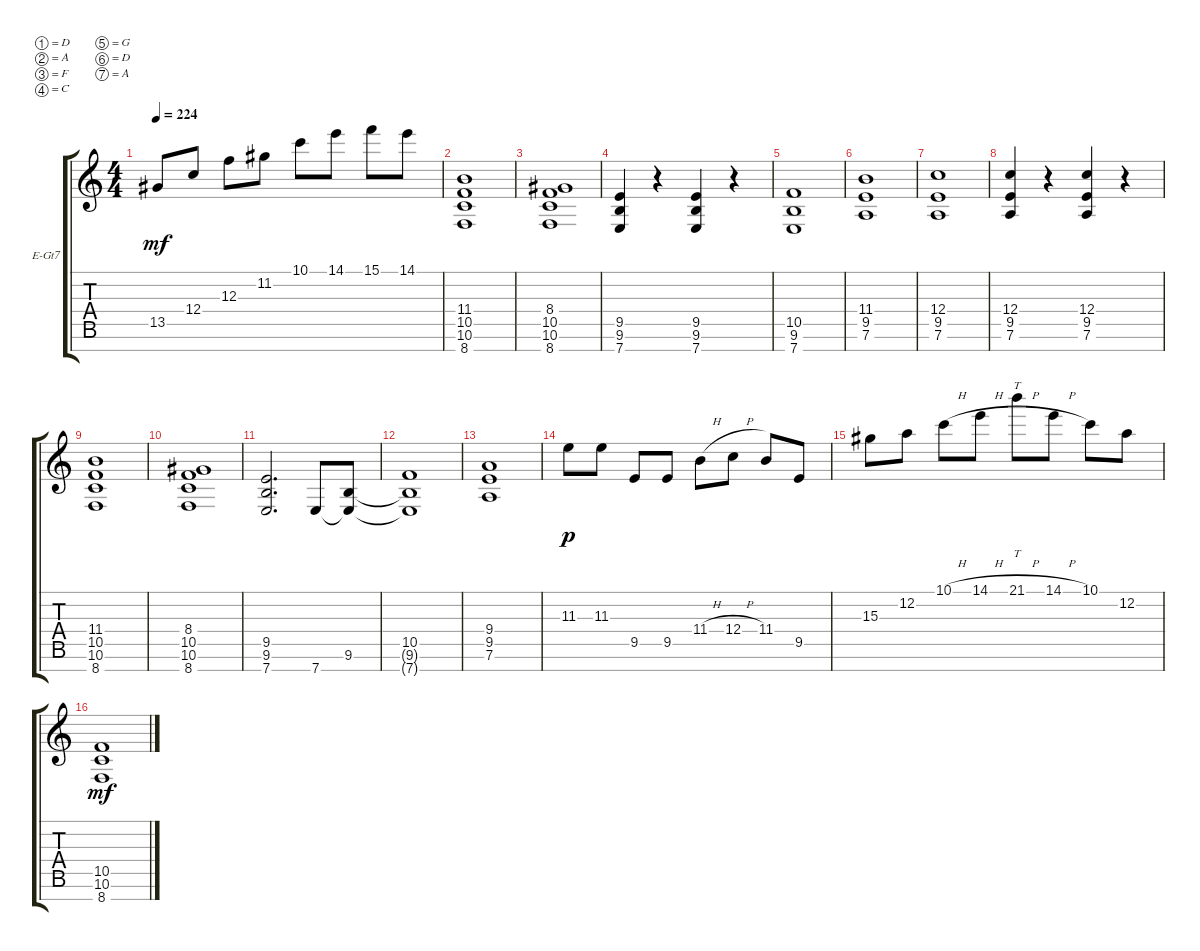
\defaultSystemsLayout 4
\bracketExtendMode groupsimilarinstruments
\firstSystemTrackNameOrientation horizontal
\otherSystemsTrackNameOrientation horizontal
\track ("Electric Guitar" "E-Gt7") {instrument distortionguitar}
\staff {score tabs}
\tuning (D4 A3 F3 C3 G2 D2 A1)
\ts (4 4)
\tempo 224
\clef g2
\ks c
13.5.8{dy mf} 12.4.8 12.3.8 11.2.8 10.1.8 14.1.8 15.1.8 14.1.8 |
(8.7 10.6 10.5 11.4).1 |
(8.7 10.6 10.5 8.4).1 |
(7.7 9.6 9.5).4 r.4 (7.7 9.6 9.5).4 r.4 |
(7.7 9.6 10.5).1 |
(7.6 9.5 11.4).1 |
(12.4 9.5 7.6).1 |
(12.4 9.5 7.6).4 r.4 (12.4 9.5 7.6).4 r.4 |
(8.7 10.6 10.5 11.4).1 |
(8.7 10.6 10.5 8.4).1 |
(7.7 9.6 9.5).2{d} 7.7.8 (9.6 7.7{t}).8 |
(7.7{t} 9.6{t} 10.5).1 |
(7.6 9.5 9.4).1 |
11.3.8{dy p} 11.3.8 9.5.8 9.5.8 11.4{h}.8 12.4{h}.8 11.4.8 9.5.8 |
15.3.8 12.2.8 10.1{h}.8 14.1{h}.8 21.1{h}.8{tt} 14.1{h}.8 10.1.8 12.2.8 |
(10.5 8.7 10.6).1{dy mf}
